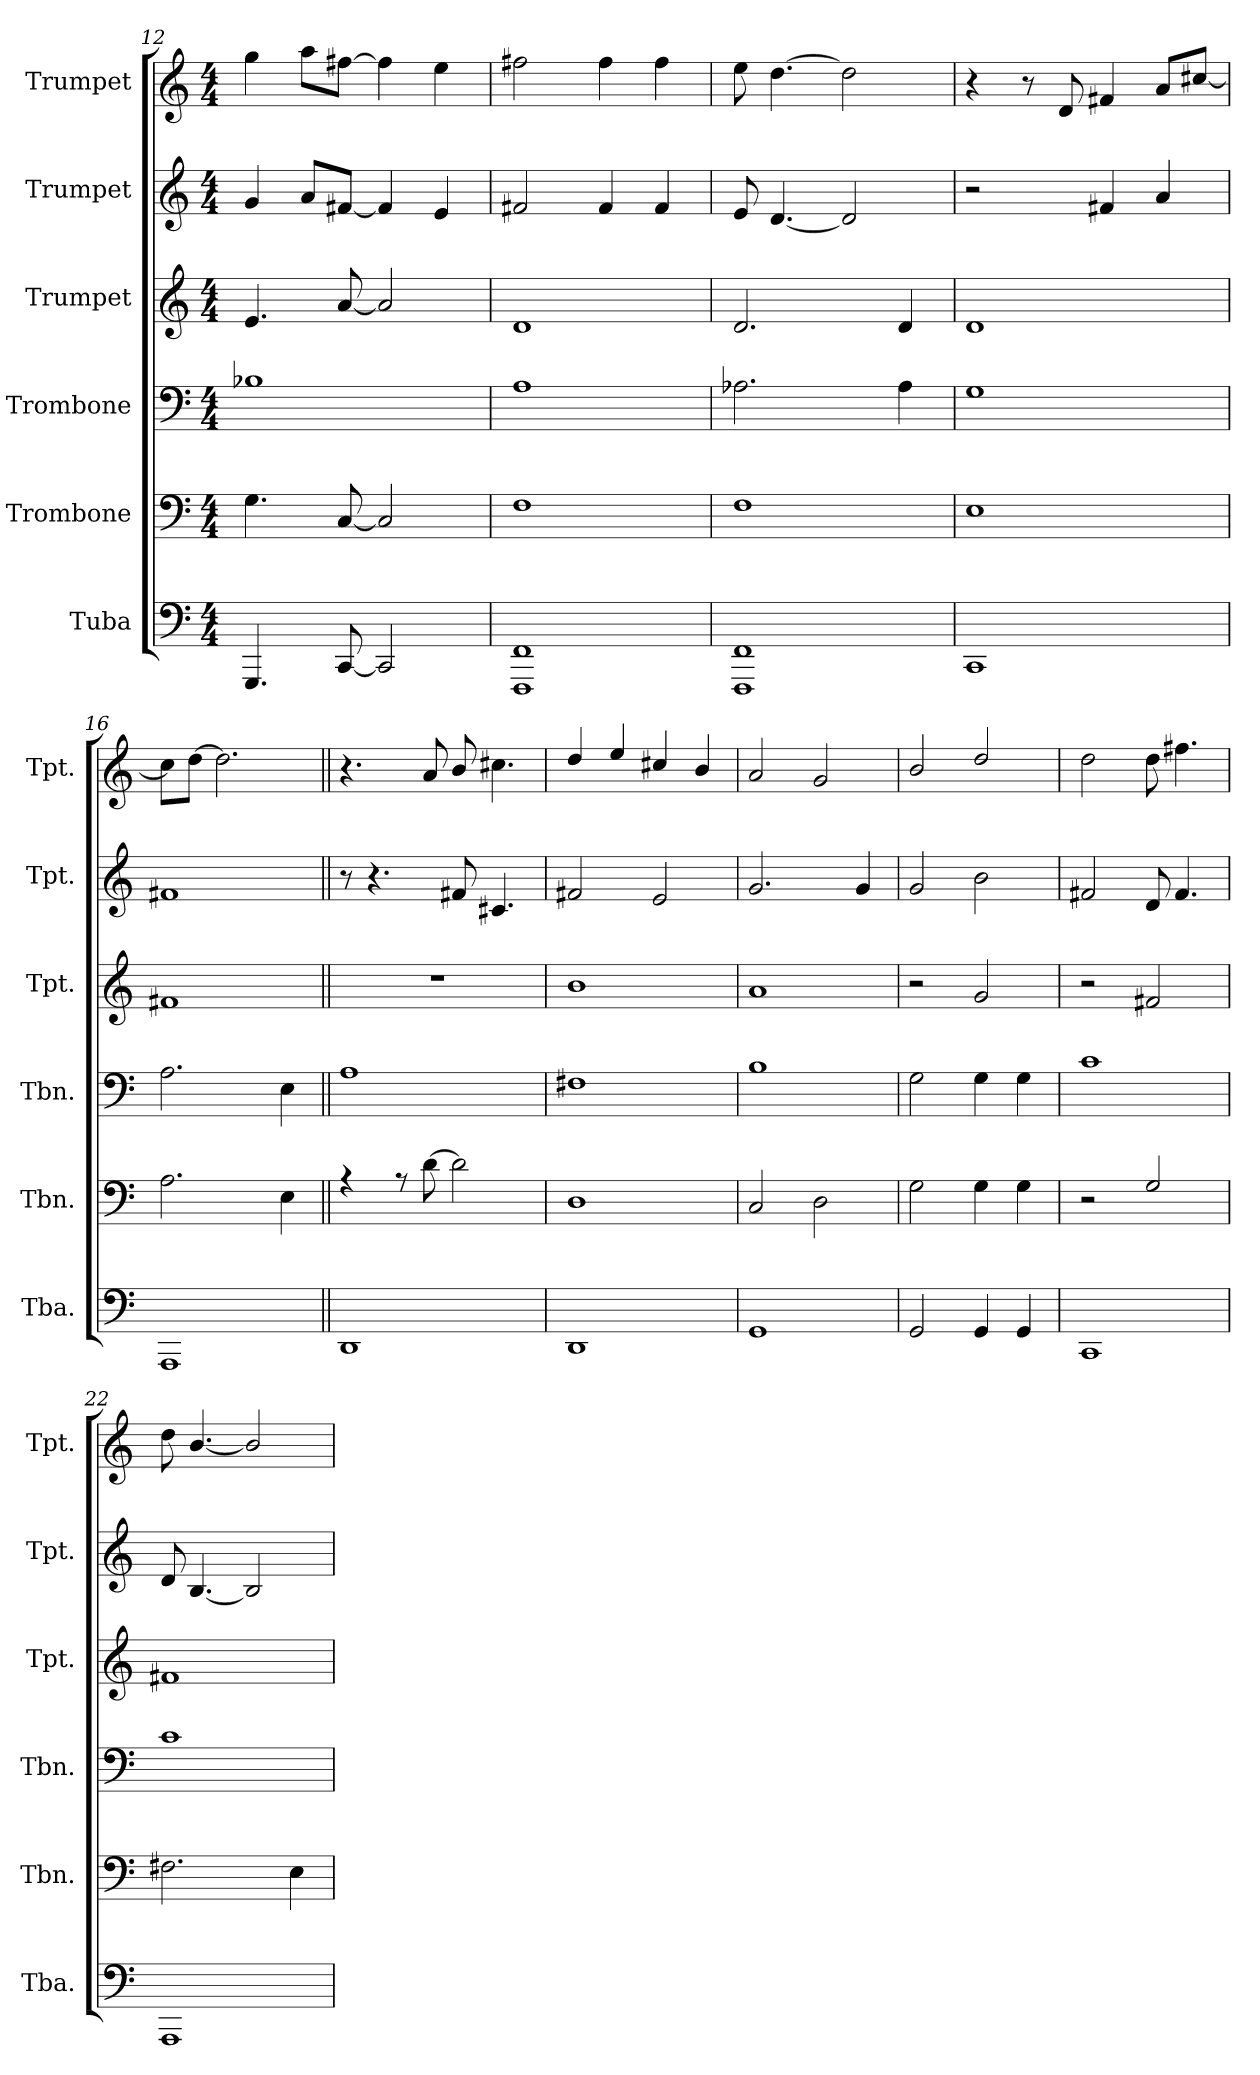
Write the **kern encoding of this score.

**kern	**kern	**kern	**kern	**kern	**kern
*part6	*part5	*part4	*part3	*part2	*part1
*staff6	*staff5	*staff4	*staff3	*staff2	*staff1
*I"Tuba	*I"Trombone	*I"Trombone	*I"Trumpet	*I"Trumpet	*I"Trumpet
*I'Tba.	*I'Tbn.	*I'Tbn.	*I'Tpt.	*I'Tpt.	*I'Tpt.
*clefF4	*clefF4	*clefF4	*clefG2	*clefG2	*clefG2
*	*	*	*ITrd1c2	*ITrd1c2	*ITrd1c2
*k[]	*k[]	*k[]	*k[b-e-]	*k[b-e-]	*k[b-e-]
*M4/4	*M4/4	*M4/4	*M4/4	*M4/4	*M4/4
=12	=12	=12	=12	=12	=12
4.GGG/	4.G\	1B-X	4.d/	4f/	4ff\
.	.	.	.	8g/L	8gg\L
[8CC/	[8C/	.	[8g/	[8en/J	[8een\J
2CC/]	2C/]	.	2g/]	4e/]	4ee\]
.	.	.	.	4d/	4dd\
!!LO:LB:g=z
=13	=13	=13	=13	=13	=13
1FFF 1FF	1F	1A	1c	2en/	2een\
.	.	.	.	4e/	4ee\
.	.	.	.	4e/	4ee\
=14	=14	=14	=14	=14	=14
1FFF 1FF	1F	2.A-X\	2.c/	8d/	8dd\
.	.	.	.	[4.c/	[4.cc\
.	.	.	.	2c/]	2cc\]
.	.	4A-\	4c/	.	.
=15	=15	=15	=15	=15	=15
1CC	1E	1G	1c	2r	4r
.	.	.	.	.	8r
.	.	.	.	.	8c/
.	.	.	.	4en/	4en/
.	.	.	.	4g/	8g/L
.	.	.	.	.	[8bn/J
=16	=16	=16	=16	=16	=16
1AAA	2.A\	2.A\	1en	1en	8b\L]
.	.	.	.	.	[8cc\J
.	.	.	.	.	2.cc\]
.	4E\	4E\	.	.	.
!!LO:PB:g=z
=17||	=17||	=17||	=17||	=17||	=17||
1DD	4rA	1A	1r	8r	4.r
.	.	.	.	4.r	.
.	8rA	.	.	.	.
.	[8d\	.	.	.	8g/
.	2d\]	.	.	8en/	8a/
.	.	.	.	4.Bn/	4.bn\
=18	=18	=18	=18	=18	=18
1DD	1D	1F#X	1a	2en/	4cc/
.	.	.	.	.	4dd/
.	.	.	.	2d/	4bn/
.	.	.	.	.	4a/
=19	=19	=19	=19	=19	=19
1GG	2C/	1B	1g	2.f/	2g/
.	2D\	.	.	.	2f/
.	.	.	.	4f/	.
=20	=20	=20	=20	=20	=20
2GG/	2G\	2G\	2r	2f/	2a/
4GG/	4G\	4G\	2f/	2a\	2cc/
4GG/	4G\	4G\	.	.	.
!!LO:LB:g=z
=21	=21	=21	=21	=21	=21
1CC	2r	1c	2r	2en/	2cc\
.	2G/	.	2en/	8c/	8cc\
.	.	.	.	4.e/	4.een\
=22	=22	=22	=22	=22	=22
1AAA	2.F#X\	1c	1en	8c/	8cc\
.	.	.	.	[4.A/	[4.a/
.	.	.	.	2A/]	2a/]
.	4E\	.	.	.	.
=	=	=	=	=	=
*-	*-	*-	*-	*-	*-
